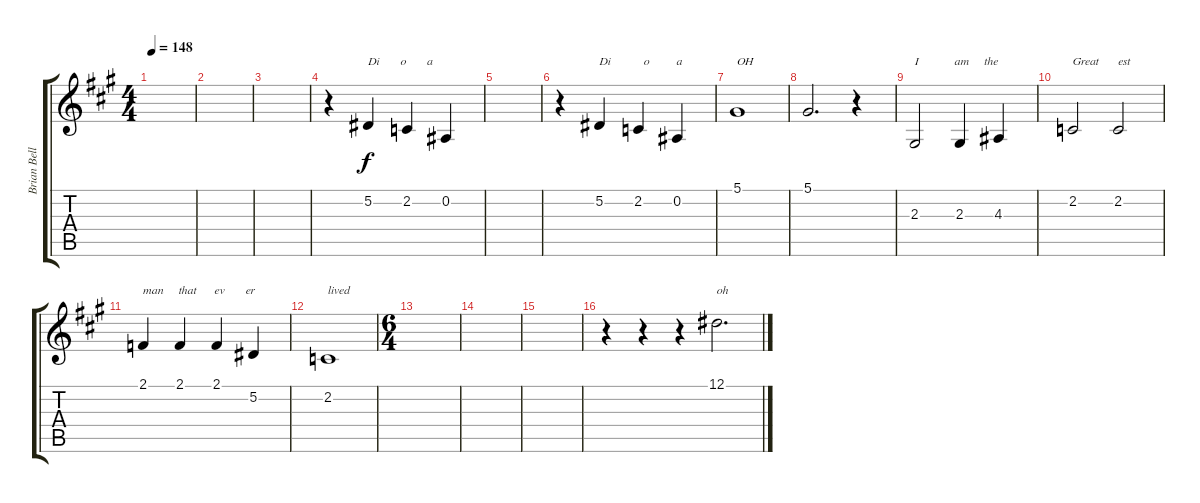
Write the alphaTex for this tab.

\track ("Brian Bell" "Brian Bell") {instrument lead2sawtooth bank 1}
\staff {score tabs}
\tuning (Eb4 Bb3 Gb3 Db3 Ab2 Eb2) {hide}
\ts (4 4)
\tempo 148
\clef g2
\ks a
|
|
|
r.4 5.2.4{txt "Di       o       a"} 2.2.4 0.2.4 |
|
r.4 5.2.4{txt "Di           o         a"} 2.2.4 0.2.4 |
5.1.1{txt "OH"} |
5.1.2{d} r.4 |
2.3.2{txt "I            am     the"} 2.3.4 4.3.4 |
2.2.2{txt "Great"} 2.2.2{txt "est"} |
2.1.4{txt "man     that      ev       er "} 2.1.4 2.1.4 5.2.4 |
2.2.1{txt "lived"} |
\ts (6 4)
|
|
|
r.4 r.4 r.4 12.1.2{d txt "oh"}
